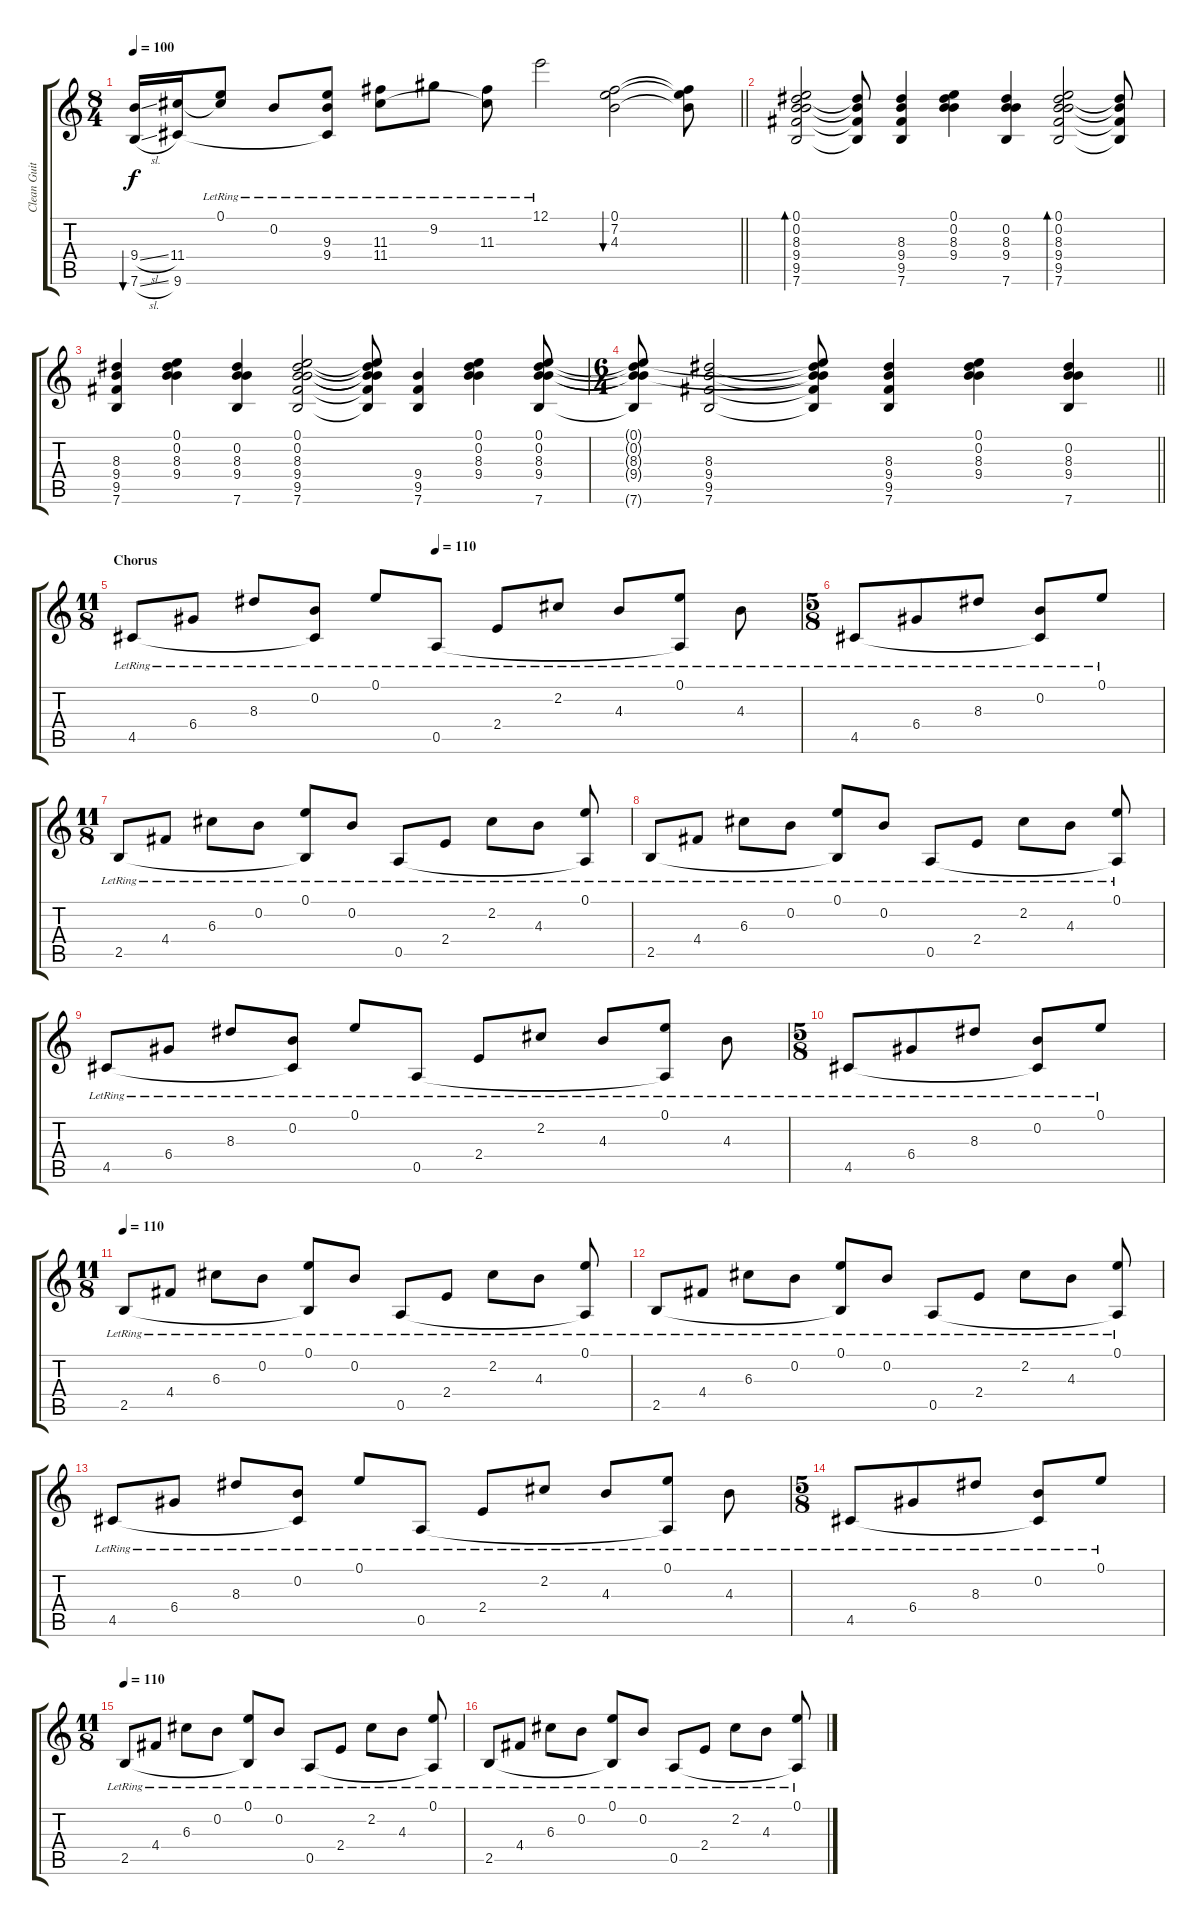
\track ("Clean Guitar" "Clean Guit") {instrument electricguitarclean}
\staff {score tabs}
\tuning (E4 B3 G3 D3 A2 E2) {hide}
\ts (8 4)
\tempo 100
\clef g2
\barLineRight lightlight
\ks c
(9.4{sl} 7.6{sl}).16{bu 480 dy f} (11.4 9.6).16 (0.1{lr} 11.4{t}).8 0.2{lr}.8 (9.3{lr} 9.4 9.6{t}).8 (11.3{lr} 11.4).8 9.2{lr}.8 (11.3{lr} 11.4{t}).8 12.1{lr}.2 (0.1 7.2 4.3).2{bu 240} (0.1{t} 7.2{t} 4.3{t}).8 |
(0.1 0.2 8.3 9.4 9.5 7.6).2{bd 120} (8.3{t} 9.4{t} 9.5{t} 7.6{t}).8 (8.3 9.4 9.5 7.6).4 (0.1 0.2 8.3 9.4).4 (0.2 8.3 9.4 7.6).4 (0.1 0.2 8.3 9.4 9.5 7.6).2{bd 120} (8.3{t} 9.4{t} 9.5{t} 7.6{t}).8 |
(8.3 9.4 9.5 7.6).4 (0.1 0.2 8.3 9.4).4 (0.2 8.3 9.4 7.6).4 (0.1 0.2 8.3 9.4 9.5 7.6).2 (0.1{t} 0.2{t} 8.3{t} 9.4{t} 9.5{t} 7.6{t}).8 (9.4 9.5 7.6).4 (0.1 0.2 8.3 9.4).4 (0.1 0.2 8.3 9.4 7.6).8 |
\ts (6 4)
\barLineRight lightlight
(0.1{t} 0.2{t} 8.3{t} 9.4{t} 7.6{t}).8 (8.3 9.4 9.5 7.6).2 (0.1{t} 0.2{t} 8.3{t} 9.4{t} 9.5{t} 7.6{t}).8 (8.3 9.4 9.5 7.6).4 (0.1 0.2 8.3 9.4).4 (0.2 8.3 9.4 7.6).4 |
\ts (11 8)
\section ("" "Chorus")
\tempo (110 0.45454545454545453)
4.5{lr}.8 6.4{lr}.8 8.3{lr}.8 (0.2{lr} 4.5{t}).8 0.1{lr}.8 0.5{lr}.8 2.4{lr}.8 2.2{lr}.8 4.3{lr}.8 (0.1{lr} 0.5{t}).8 4.3{lr}.8 |
\ts (5 8)
4.5{lr}.8 6.4{lr}.8 8.3{lr}.8 (0.2{lr} 4.5{t}).8 0.1{lr}.8 |
\ts (11 8)
2.5{lr}.8 4.4{lr}.8 6.3{lr}.8 0.2{lr}.8 (0.1{lr} 2.5{t}).8 0.2{lr}.8 0.5{lr}.8 2.4{lr}.8 2.2{lr}.8 4.3{lr}.8 (0.1{lr} 0.5{t}).8 |
2.5{lr}.8 4.4{lr}.8 6.3{lr}.8 0.2{lr}.8 (0.1{lr} 2.5{t}).8 0.2{lr}.8 0.5{lr}.8 2.4{lr}.8 2.2{lr}.8 4.3{lr}.8 (0.1{lr} 0.5{t}).8 |
4.5{lr}.8 6.4{lr}.8 8.3{lr}.8 (0.2{lr} 4.5{t}).8 0.1{lr}.8 0.5{lr}.8 2.4{lr}.8 2.2{lr}.8 4.3{lr}.8 (0.1{lr} 0.5{t}).8 4.3{lr}.8 |
\ts (5 8)
4.5{lr}.8 6.4{lr}.8 8.3{lr}.8 (0.2{lr} 4.5{t}).8 0.1{lr}.8 |
\ts (11 8)
\tempo 110
2.5{lr}.8 4.4{lr}.8 6.3{lr}.8 0.2{lr}.8 (0.1{lr} 2.5{t}).8 0.2{lr}.8 0.5{lr}.8 2.4{lr}.8 2.2{lr}.8 4.3{lr}.8 (0.1{lr} 0.5{t}).8 |
2.5{lr}.8 4.4{lr}.8 6.3{lr}.8 0.2{lr}.8 (0.1{lr} 2.5{t}).8 0.2{lr}.8 0.5{lr}.8 2.4{lr}.8 2.2{lr}.8 4.3{lr}.8 (0.1{lr} 0.5{t}).8 |
4.5{lr}.8 6.4{lr}.8 8.3{lr}.8 (0.2{lr} 4.5{t}).8 0.1{lr}.8 0.5{lr}.8 2.4{lr}.8 2.2{lr}.8 4.3{lr}.8 (0.1{lr} 0.5{t}).8 4.3{lr}.8 |
\ts (5 8)
4.5{lr}.8 6.4{lr}.8 8.3{lr}.8 (0.2{lr} 4.5{t}).8 0.1{lr}.8 |
\ts (11 8)
\tempo 110
2.5{lr}.8 4.4{lr}.8 6.3{lr}.8 0.2{lr}.8 (0.1{lr} 2.5{t}).8 0.2{lr}.8 0.5{lr}.8 2.4{lr}.8 2.2{lr}.8 4.3{lr}.8 (0.1{lr} 0.5{t}).8 |
2.5{lr}.8 4.4{lr}.8 6.3{lr}.8 0.2{lr}.8 (0.1{lr} 2.5{t}).8 0.2{lr}.8 0.5{lr}.8 2.4{lr}.8 2.2{lr}.8 4.3{lr}.8 (0.1{lr} 0.5{t}).8
